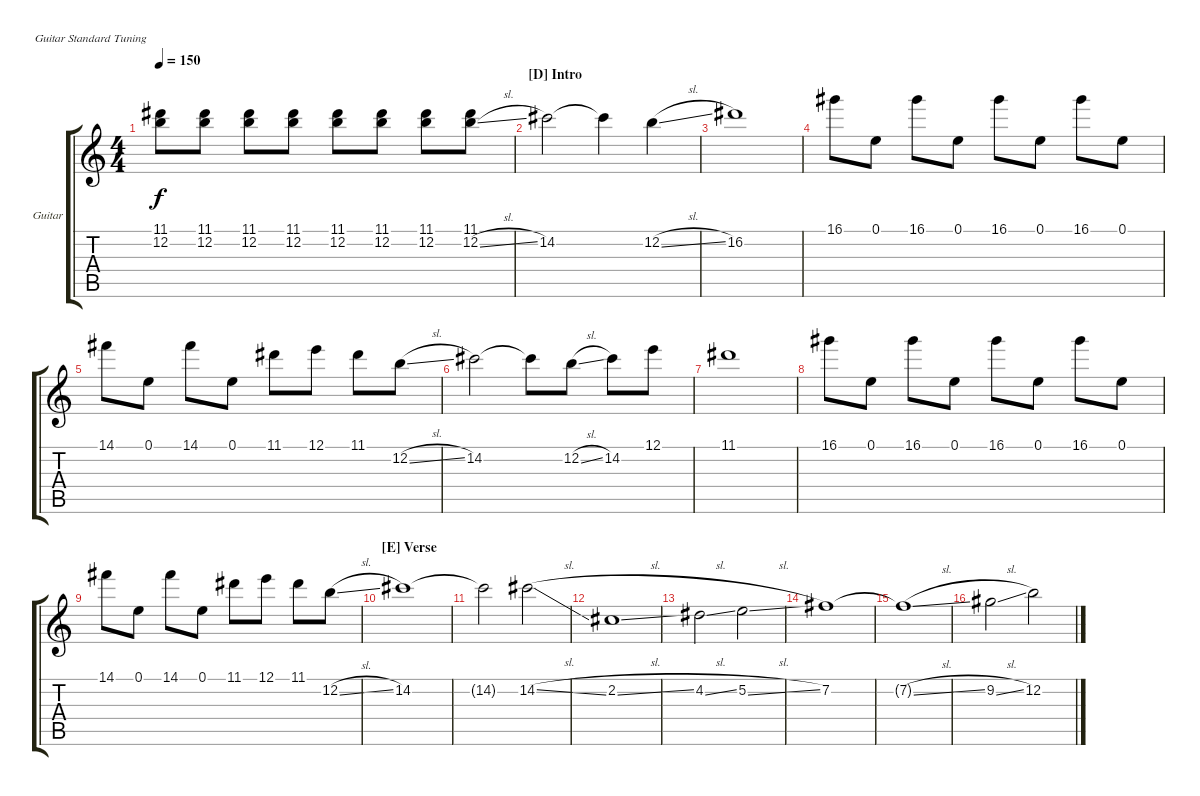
\defaultSystemsLayout 4
\bracketExtendMode groupsimilarinstruments
\firstSystemTrackNameOrientation horizontal
\otherSystemsTrackNameOrientation horizontal
\track ("Guitar" "Guitar") {instrument electricguitarclean}
\staff {score tabs}
\tuning (E4 B3 G3 D3 A2 E2)
\ts (4 4)
\tempo 150
\clef g2
\ks c
(12.2 11.1).8{dy f} (12.2 11.1).8 (12.2 11.1).8 (12.2 11.1).8 (12.2 11.1).8 (12.2 11.1).8 (12.2 11.1).8 (12.2{sl} 11.1).8 |
\section ("D" "Intro")
14.2.2 14.2{t}.4 12.2{sl}.4 |
16.2.1 |
16.1.8 0.1.8 16.1.8 0.1.8 16.1.8 0.1.8 16.1.8 0.1.8 |
14.1.8 0.1.8 14.1.8 0.1.8 11.1.8 12.1.8 11.1.8 12.2{sl}.8 |
14.2.2 14.2{t}.8 12.2{sl}.8 14.2.8 12.1.8 |
11.1.1 |
16.1.8 0.1.8 16.1.8 0.1.8 16.1.8 0.1.8 16.1.8 0.1.8 |
14.1.8 0.1.8 14.1.8 0.1.8 11.1.8 12.1.8 11.1.8 12.2{sl}.8 |
\section ("E" "Verse")
14.2.1 |
14.2{t}.2 14.2{sl}.2 |
2.2{sl}.1 |
4.2{sl}.2 5.2{sl}.2 |
7.2.1 |
7.2{sl t}.1 |
9.2{sl}.2 12.2{sl}.2
